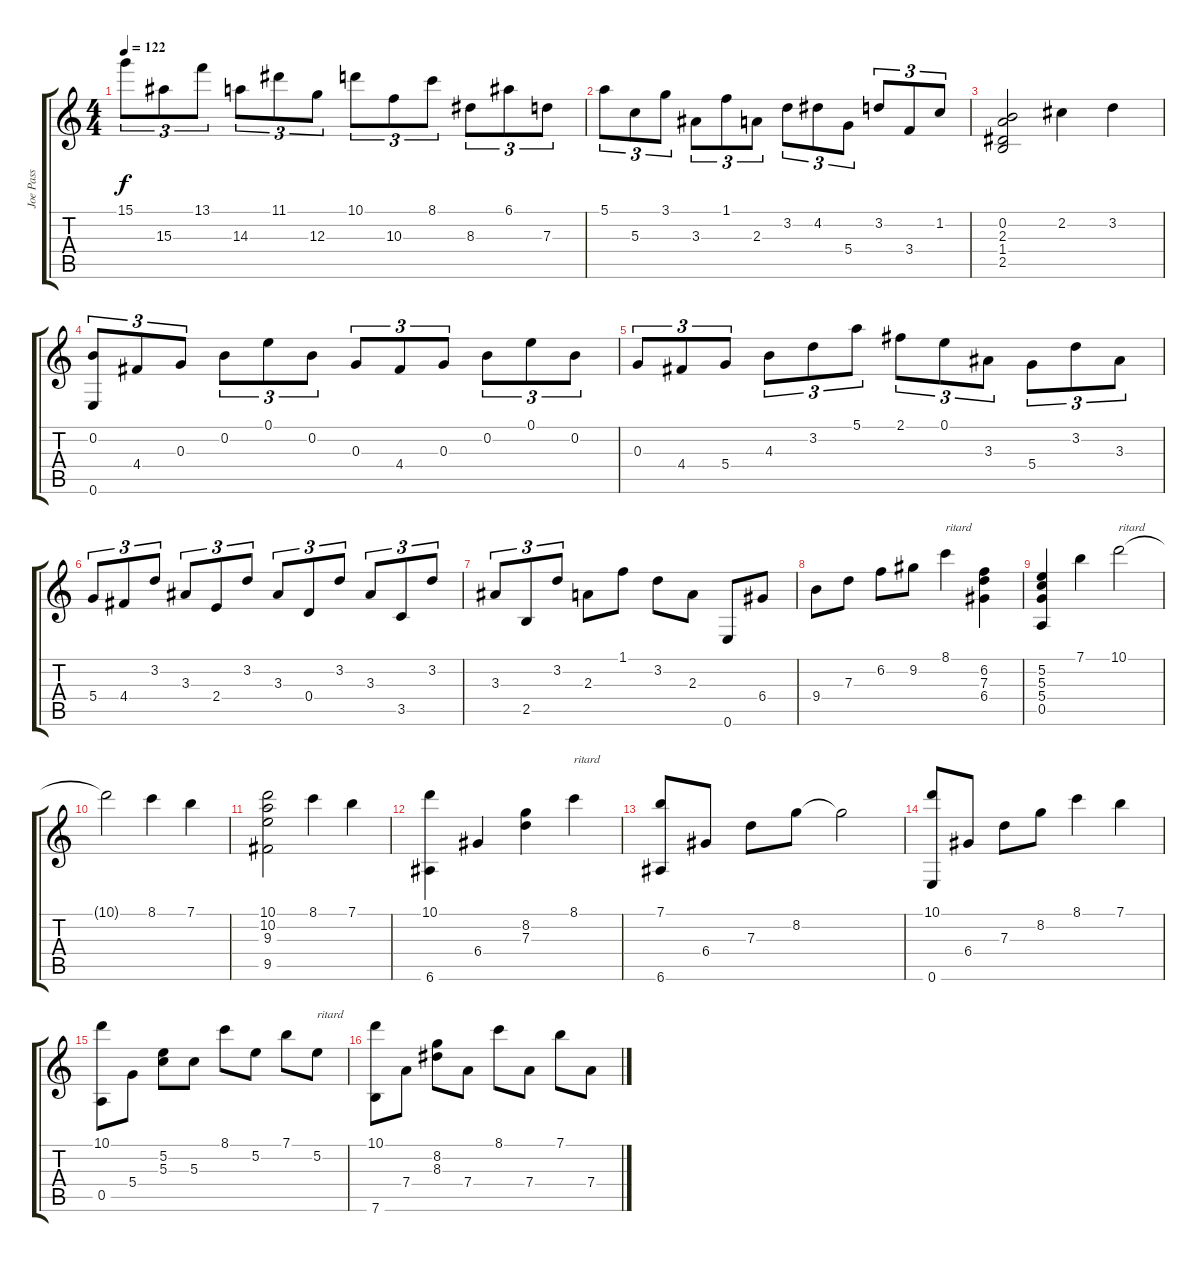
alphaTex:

\track ("Joe Pass" "Joe Pass") {instrument electricguitarjazz}
\staff {score tabs}
\tuning (E4 B3 G3 D3 A2 E2) {hide}
\ts (4 4)
\tempo 122
\clef g2
\ks c
15.1.8{tu (3 2) dy f} 15.3.8{tu (3 2)} 13.1.8{tu (3 2)} 14.3.8{tu (3 2)} 11.1.8{tu (3 2)} 12.3.8{tu (3 2)} 10.1.8{tu (3 2)} 10.3.8{tu (3 2)} 8.1.8{tu (3 2)} 8.3.8{tu (3 2)} 6.1.8{tu (3 2)} 7.3.8{tu (3 2)} |
5.1.8{tu (3 2)} 5.3.8{tu (3 2)} 3.1.8{tu (3 2)} 3.3.8{tu (3 2)} 1.1.8{tu (3 2)} 2.3.8{tu (3 2)} 3.2.8{tu (3 2)} 4.2.8{tu (3 2)} 5.4.8{tu (3 2)} 3.2.8{tu (3 2)} 3.4.8{tu (3 2)} 1.2.8{tu (3 2)} |
(0.2 2.3 1.4 2.5).2 2.2.4 3.2.4 |
(0.2 0.6).8{tu (3 2)} 4.4.8{tu (3 2)} 0.3.8{tu (3 2)} 0.2.8{tu (3 2)} 0.1.8{tu (3 2)} 0.2.8{tu (3 2)} 0.3.8{tu (3 2)} 4.4.8{tu (3 2)} 0.3.8{tu (3 2)} 0.2.8{tu (3 2)} 0.1.8{tu (3 2)} 0.2.8{tu (3 2)} |
0.3.8{tu (3 2)} 4.4.8{tu (3 2)} 5.4.8{tu (3 2)} 4.3.8{tu (3 2)} 3.2.8{tu (3 2)} 5.1.8{tu (3 2)} 2.1.8{tu (3 2)} 0.1.8{tu (3 2)} 3.3.8{tu (3 2)} 5.4.8{tu (3 2)} 3.2.8{tu (3 2)} 3.3.8{tu (3 2)} |
5.4.8{tu (3 2)} 4.4.8{tu (3 2)} 3.2.8{tu (3 2)} 3.3.8{tu (3 2)} 2.4.8{tu (3 2)} 3.2.8{tu (3 2)} 3.3.8{tu (3 2)} 0.4.8{tu (3 2)} 3.2.8{tu (3 2)} 3.3.8{tu (3 2)} 3.5.8{tu (3 2)} 3.2.8{tu (3 2)} |
3.3.8{tu (3 2)} 2.5.8{tu (3 2)} 3.2.8{tu (3 2)} 2.3.8 1.1.8 3.2.8 2.3.8 0.6.8 6.4.8 |
9.4.8 7.3.8 6.2.8 9.2.8 8.1.4{txt "ritard"} (6.2 7.3 6.4).4 |
(5.2 5.3 5.4 0.5).4 7.1.4 10.1.2{txt "ritard"} |
10.1{t}.2 8.1.4 7.1.4 |
(10.1 10.2 9.3 9.5).2 8.1.4 7.1.4 |
(10.1 6.6).4 6.4.4 (8.2 7.3).4 8.1.4{txt "ritard"} |
(7.1 6.6).8 6.4.8 7.3.8 8.2.8 8.2{t}.2 |
(10.1 0.6).8 6.4.8 7.3.8 8.2.8 8.1.4 7.1.4 |
(10.1 0.5).8 5.4.8 (5.2 5.3).8 5.3.8 8.1.8 5.2.8 7.1.8 5.2.8{txt "ritard"} |
(10.1 7.6).8 7.4.8 (8.2 8.3).8 7.4.8 8.1.8 7.4.8 7.1.8 7.4.8
